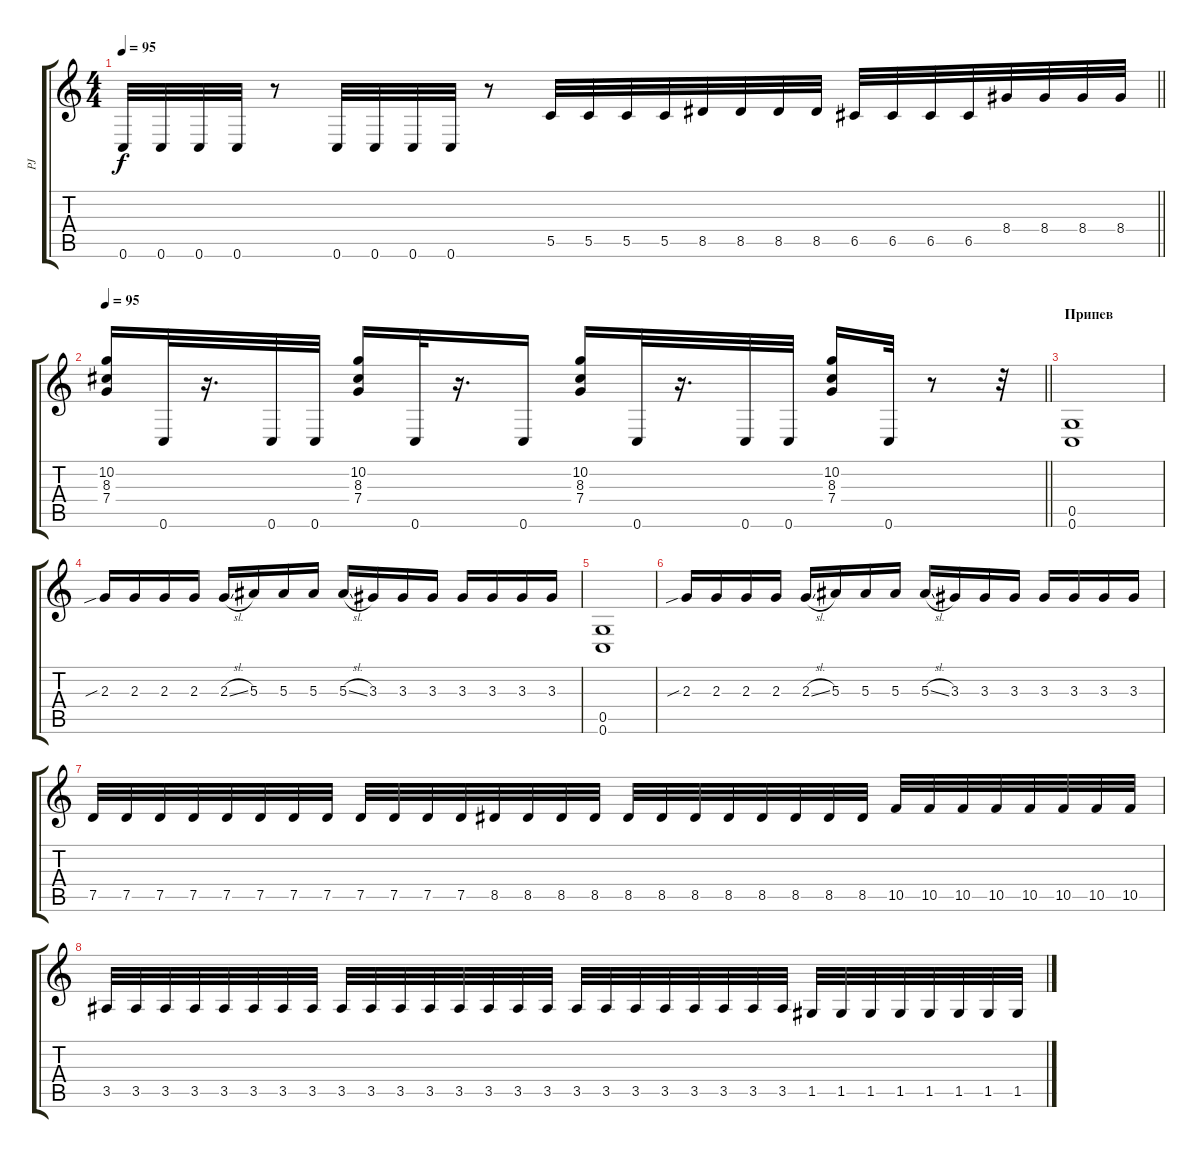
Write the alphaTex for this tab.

\track ("PJ" "PJ") {instrument overdrivenguitar}
\staff {score tabs}
\tuning (D4 A3 F3 C3 G2 C2) {hide}
\ts (4 4)
\tempo 95
\clef g2
\barLineRight lightlight
\ks c
0.6.32{dy f} 0.6.32 0.6.32 0.6.32 r.8 0.6.32 0.6.32 0.6.32 0.6.32 r.8 5.5.32 5.5.32 5.5.32 5.5.32 8.5.32 8.5.32 8.5.32 8.5.32 6.5.32 6.5.32 6.5.32 6.5.32 8.4.32 8.4.32 8.4.32 8.4.32 |
\section ("" "")
\tempo 95
\barLineRight lightlight
(10.2 8.3 7.4).16 0.6.32 r.16{d} 0.6.32 0.6.32 (10.2 8.3 7.4).16 0.6.32 r.16{d} 0.6.16 (10.2 8.3 7.4).16 0.6.32 r.16{d} 0.6.32 0.6.32 (10.2 8.3 7.4).16 0.6.32 r.8 r.32 |
\section ("" "Припев")
(0.5 0.6).1 |
2.3{sib}.16 2.3.16 2.3.16 2.3.16 2.3{sl}.16 5.3.16 5.3.16 5.3.16 5.3{sl}.16 3.3.16 3.3.16 3.3.16 3.3.16 3.3.16 3.3.16 3.3.16 |
(0.5 0.6).1 |
2.3{sib}.16 2.3.16 2.3.16 2.3.16 2.3{sl}.16 5.3.16 5.3.16 5.3.16 5.3{sl}.16 3.3.16 3.3.16 3.3.16 3.3.16 3.3.16 3.3.16 3.3.16 |
7.5.32 7.5.32 7.5.32 7.5.32 7.5.32 7.5.32 7.5.32 7.5.32 7.5.32 7.5.32 7.5.32 7.5.32 8.5.32 8.5.32 8.5.32 8.5.32 8.5.32 8.5.32 8.5.32 8.5.32 8.5.32 8.5.32 8.5.32 8.5.32 10.5.32 10.5.32 10.5.32 10.5.32 10.5.32 10.5.32 10.5.32 10.5.32 |
3.5.32 3.5.32 3.5.32 3.5.32 3.5.32 3.5.32 3.5.32 3.5.32 3.5.32 3.5.32 3.5.32 3.5.32 3.5.32 3.5.32 3.5.32 3.5.32 3.5.32 3.5.32 3.5.32 3.5.32 3.5.32 3.5.32 3.5.32 3.5.32 1.5.32 1.5.32 1.5.32 1.5.32 1.5.32 1.5.32 1.5.32 1.5.32
